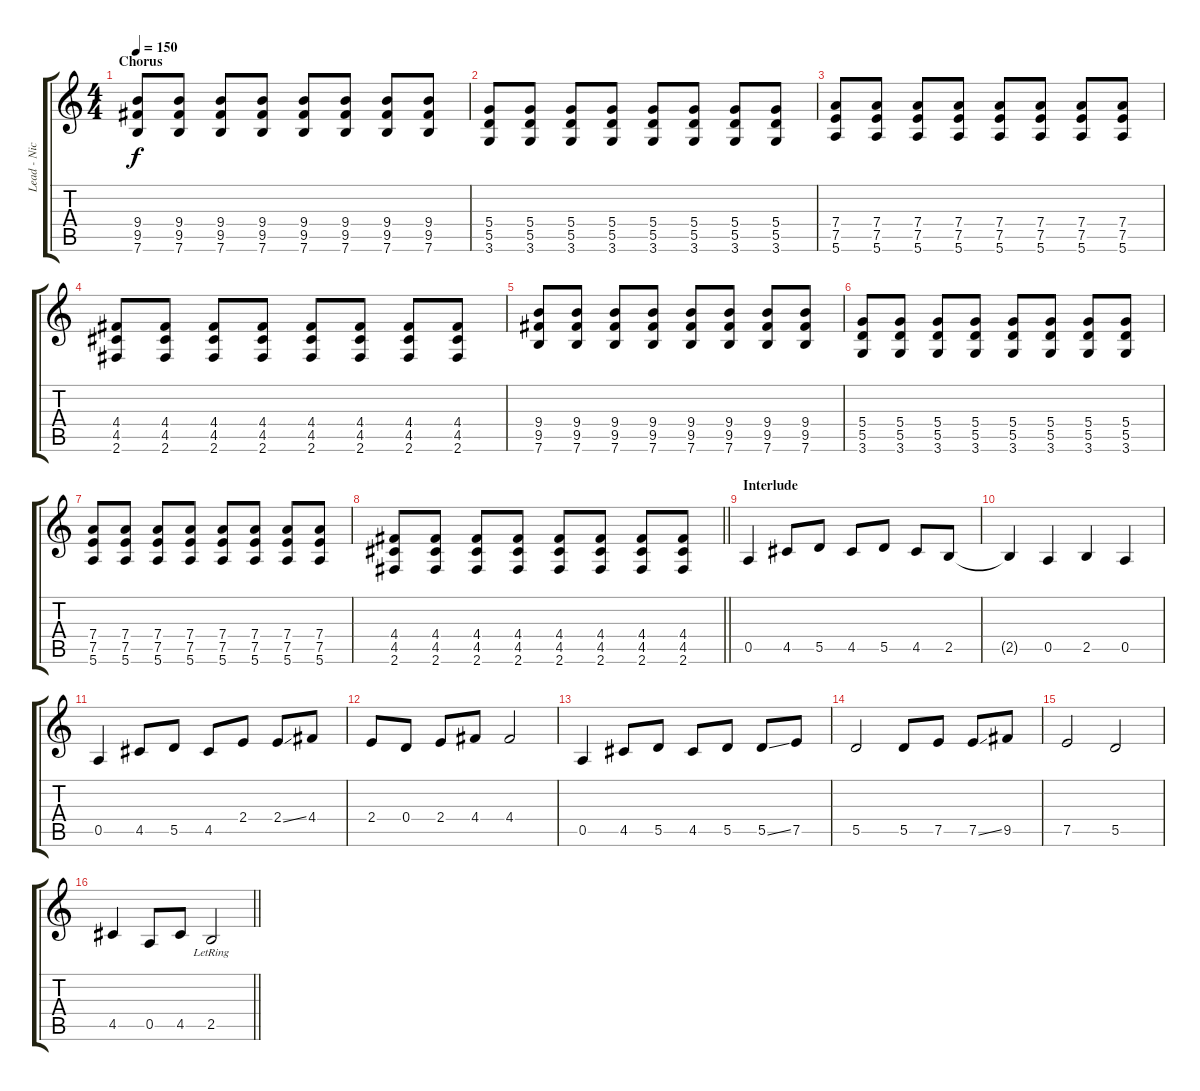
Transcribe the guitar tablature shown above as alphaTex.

\track ("Lead - Nick Wheeler" "Lead - Nic") {instrument acousticguitarsteel}
\staff {score tabs}
\tuning (E4 B3 G3 D3 A2 E2) {hide}
\ts (4 4)
\section ("" "Chorus")
\tempo 150
\clef g2
\ks c
(9.4 9.5 7.6).8{dy f} (9.4 9.5 7.6).8 (9.4 9.5 7.6).8 (9.4 9.5 7.6).8 (9.4 9.5 7.6).8 (9.4 9.5 7.6).8 (9.4 9.5 7.6).8 (9.4 9.5 7.6).8 |
(5.4 5.5 3.6).8 (5.4 5.5 3.6).8 (5.4 5.5 3.6).8 (5.4 5.5 3.6).8 (5.4 5.5 3.6).8 (5.4 5.5 3.6).8 (5.4 5.5 3.6).8 (5.4 5.5 3.6).8 |
(7.4 7.5 5.6).8 (7.4 7.5 5.6).8 (7.4 7.5 5.6).8 (7.4 7.5 5.6).8 (7.4 7.5 5.6).8 (7.4 7.5 5.6).8 (7.4 7.5 5.6).8 (7.4 7.5 5.6).8 |
(4.4 4.5 2.6).8 (4.4 4.5 2.6).8 (4.4 4.5 2.6).8 (4.4 4.5 2.6).8 (4.4 4.5 2.6).8 (4.4 4.5 2.6).8 (4.4 4.5 2.6).8 (4.4 4.5 2.6).8 |
(9.4 9.5 7.6).8 (9.4 9.5 7.6).8 (9.4 9.5 7.6).8 (9.4 9.5 7.6).8 (9.4 9.5 7.6).8 (9.4 9.5 7.6).8 (9.4 9.5 7.6).8 (9.4 9.5 7.6).8 |
(5.4 5.5 3.6).8 (5.4 5.5 3.6).8 (5.4 5.5 3.6).8 (5.4 5.5 3.6).8 (5.4 5.5 3.6).8 (5.4 5.5 3.6).8 (5.4 5.5 3.6).8 (5.4 5.5 3.6).8 |
(7.4 7.5 5.6).8 (7.4 7.5 5.6).8 (7.4 7.5 5.6).8 (7.4 7.5 5.6).8 (7.4 7.5 5.6).8 (7.4 7.5 5.6).8 (7.4 7.5 5.6).8 (7.4 7.5 5.6).8 |
\barLineRight lightlight
(4.4 4.5 2.6).8 (4.4 4.5 2.6).8 (4.4 4.5 2.6).8 (4.4 4.5 2.6).8 (4.4 4.5 2.6).8 (4.4 4.5 2.6).8 (4.4 4.5 2.6).8 (4.4 4.5 2.6).8 |
\section ("" "Interlude")
0.5.4{volume 16} 4.5.8 5.5.8 4.5.8 5.5.8 4.5.8 2.5.8 |
2.5{t}.4 0.5.4 2.5.4 0.5.4 |
0.5.4 4.5.8 5.5.8 4.5.8 2.4.8 2.4{ss}.8 4.4.8 |
2.4.8 0.4.8 2.4.8 4.4.8 4.4.2 |
0.5.4 4.5.8 5.5.8 4.5.8 5.5.8 5.5{ss}.8 7.5.8 |
5.5.2 5.5.8 7.5.8 7.5{ss}.8 9.5.8 |
7.5.2 5.5.2 |
\barLineRight lightlight
4.5.4 0.5.8 4.5.8 2.5{lr}.2
